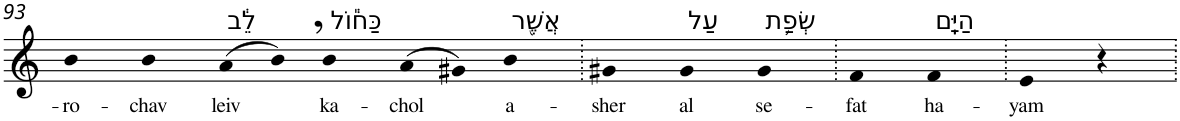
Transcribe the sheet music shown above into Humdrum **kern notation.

**kern	**text
*part1	*part1
*staff1	*staff1
*I"Piano	*
*I'Pno	*
!!LO:PB:g=z
*clefG2	*
*k[]	*
=93	=93
!	!LO:LY:b
4b	-ro-
!	!LO:LY:b
4b	-chav
!LO:TX:a:t=לֵ֔ב	!
!	!LO:LY:b
(>8a	leiv
8b,)	.
!LO:TX:a:t=כַּח֕וֹל	!
!	!LO:LY:b
4b	ka-
!	!LO:LY:b
(>8a	-chol
8g#X)	.
!LO:TX:a:t=אֲשֶׁ֖ר	!
!	!LO:LY:b
4b	a-
=94.	=94.
!	!LO:LY:b
4g#X	-sher
!LO:TX:a:t=עַל	!
!	!LO:LY:b
4g#	al
!LO:TX:a:t=שְׂפַ֥ת	!
!	!LO:LY:b
4g#	se-
=95.	=95.
!	!LO:LY:b
4f	-fat
!LO:TX:a:t=הַיָּֽם	!
!	!LO:LY:b
4f	ha-
=96.	=96.
!	!LO:LY:b
4e	-yam
4r	.
=.	=.
*-	*-
